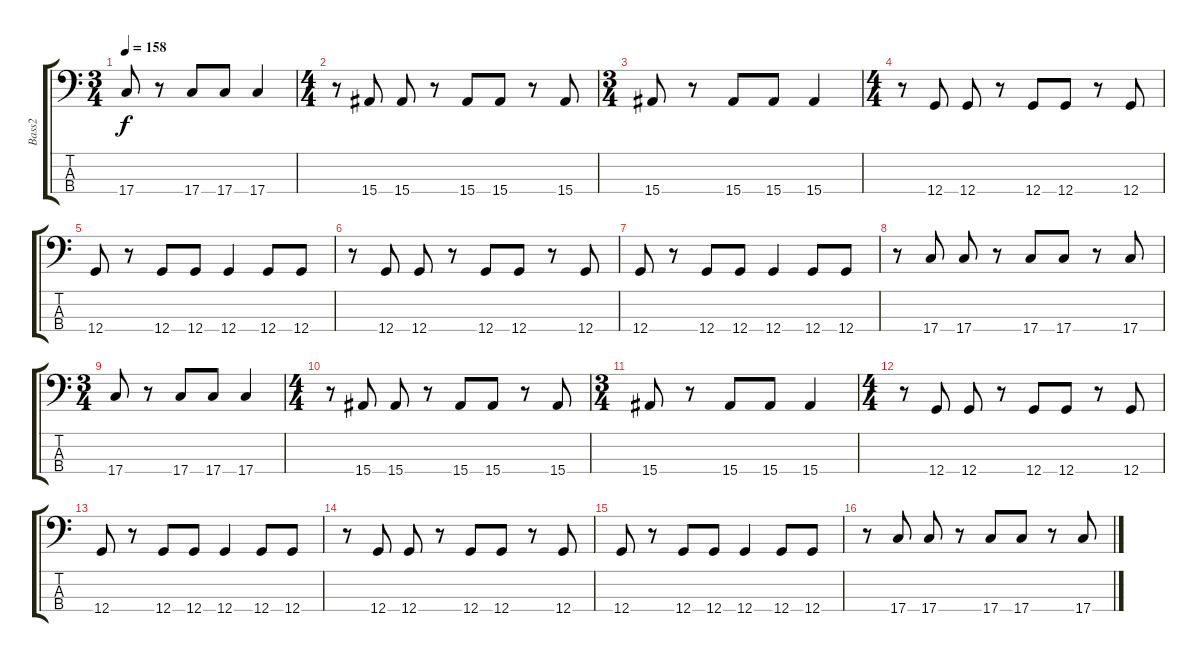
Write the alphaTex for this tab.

\track ("Bass2" "Bass2") {instrument slapbass2}
\staff {score tabs}
\tuning (F2 C2 G1 G0) {hide}
\ts (3 4)
\tempo 158
\clef f4
\ks c
17.4.8{dy f} r.8 17.4.8 17.4.8 17.4.4 |
\ts (4 4)
r.8 15.4.8 15.4.8 r.8 15.4.8 15.4.8 r.8 15.4.8 |
\ts (3 4)
15.4.8 r.8 15.4.8 15.4.8 15.4.4 |
\ts (4 4)
r.8 12.4.8 12.4.8 r.8 12.4.8 12.4.8 r.8 12.4.8 |
12.4.8 r.8 12.4.8 12.4.8 12.4.4 12.4.8 12.4.8 |
r.8 12.4.8 12.4.8 r.8 12.4.8 12.4.8 r.8 12.4.8 |
12.4.8 r.8 12.4.8 12.4.8 12.4.4 12.4.8 12.4.8 |
r.8 17.4.8 17.4.8 r.8 17.4.8 17.4.8 r.8 17.4.8 |
\ts (3 4)
17.4.8 r.8 17.4.8 17.4.8 17.4.4 |
\ts (4 4)
r.8 15.4.8 15.4.8 r.8 15.4.8 15.4.8 r.8 15.4.8 |
\ts (3 4)
15.4.8 r.8 15.4.8 15.4.8 15.4.4 |
\ts (4 4)
r.8 12.4.8 12.4.8 r.8 12.4.8 12.4.8 r.8 12.4.8 |
12.4.8 r.8 12.4.8 12.4.8 12.4.4 12.4.8 12.4.8 |
r.8 12.4.8 12.4.8 r.8 12.4.8 12.4.8 r.8 12.4.8 |
12.4.8 r.8 12.4.8 12.4.8 12.4.4 12.4.8 12.4.8 |
r.8 17.4.8 17.4.8 r.8 17.4.8 17.4.8 r.8 17.4.8
